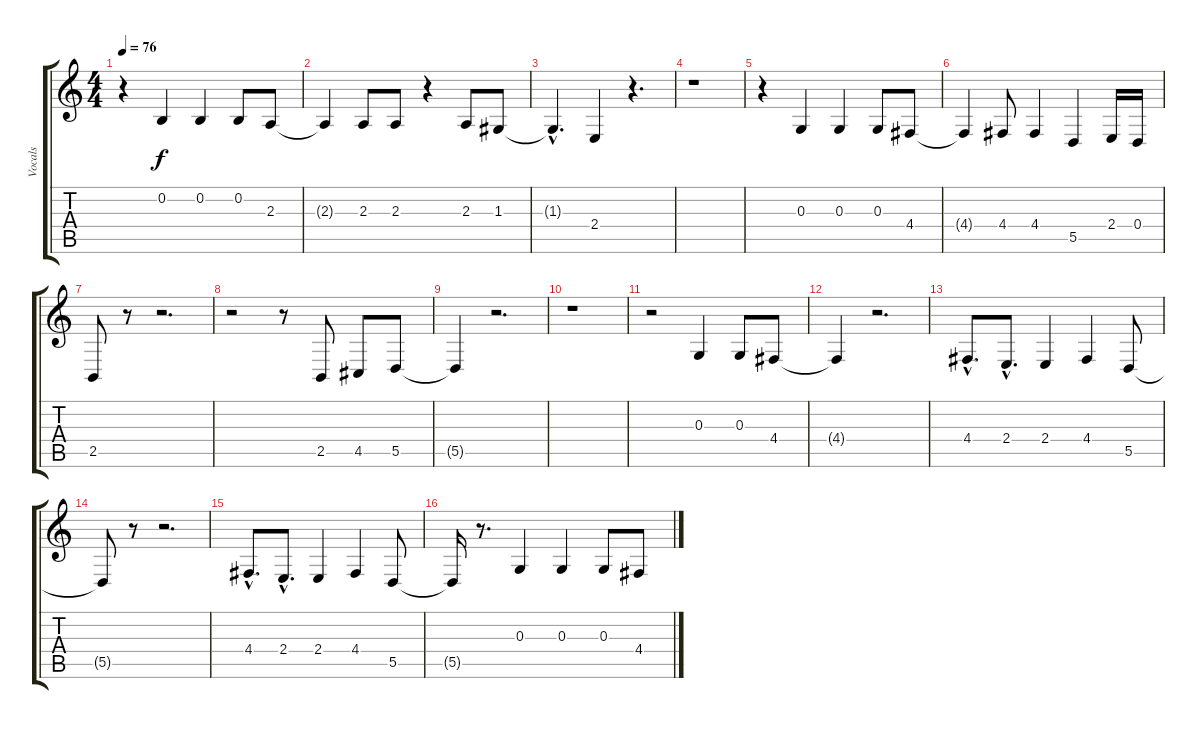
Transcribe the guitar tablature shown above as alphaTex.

\track ("Vocals" "Vocals") {instrument lead1square}
\staff {score tabs}
\tuning (E4 B3 G3 D3 A2 E2) {hide}
\ts (4 4)
\tempo 76
\clef g2
\ks c
r.4{dy f} 0.2.4 0.2.4 0.2.8 2.3.8 |
2.3{t}.4 2.3.8 2.3.8 r.4 2.3.8 1.3.8 |
1.3{hac t}.4{d} 2.4.4 r.4{d} |
r.1 |
r.4 0.3.4 0.3.4 0.3.8 4.4.8 |
4.4{t}.4 4.4.8 4.4.4 5.5.4 2.4.16 0.4.16 |
2.5.8 r.8 r.2{d} |
r.2 r.8 2.5.8 4.5.8 5.5.8 |
5.5{t}.4 r.2{d} |
r.1 |
r.2 0.3.4 0.3.8 4.4.8 |
4.4{t}.4 r.2{d} |
4.4{hac}.8{d} 2.4{hac}.8{d} 2.4.4 4.4.4 5.5.8 |
5.5{t}.8 r.8 r.2{d} |
4.4{hac}.8{d} 2.4{hac}.8{d} 2.4.4 4.4.4 5.5.8 |
5.5{t}.16 r.8{d} 0.3.4 0.3.4 0.3.8 4.4.8
